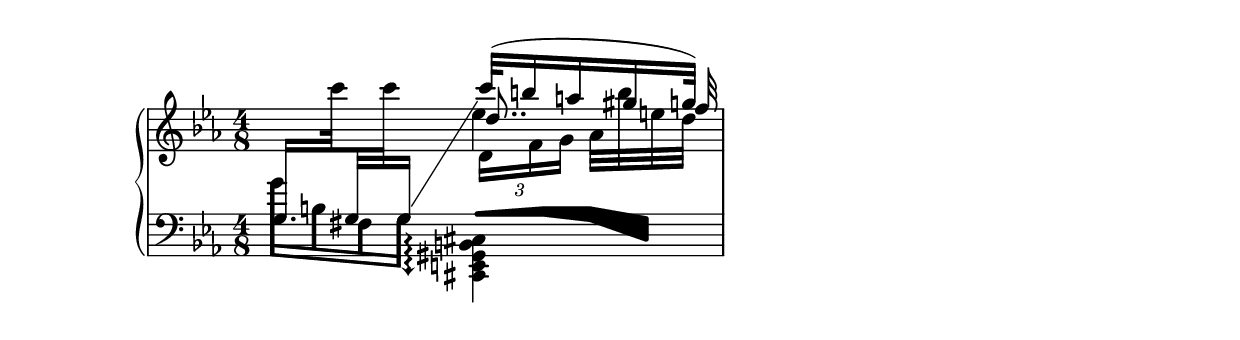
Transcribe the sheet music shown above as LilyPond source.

%% DO NOT EDIT this file manually; it is automatically
%% generated from LSR http://lsr.di.unimi.it
%% Make any changes in LSR itself, or in Documentation/snippets/new/ ,
%% and then run scripts/auxiliar/makelsr.py
%%
%% This file is in the public domain.
\version "2.18.0"

\header {
  lsrtags = "headword"

  texidoc = "
Random complex notation

"
  doctitle = "Screech and Boink"
} % begin verbatim

\score {
  \context PianoStaff <<
    \new Staff = "up" {
      \time 4/8
      \key c \minor
      <<
        {
          \revert Stem.direction
          \change Staff = down
          \set subdivideBeams = ##t
          g16.[
          \change Staff = up
          c'''32
          \change Staff = down
          g32
          \change Staff = up
          c'''32
          \change Staff = down
          g16]
          \change Staff = up
          \stemUp
          \set followVoice = ##t
          c'''32([ b''16 a''16 gis''16 g''32)]
        }
        \\
        { s4 \tuplet 3/2 { d'16[ f' g'] } as'32[ b''32 e'' d''] }
        \\
        { s4 \autoBeamOff d''8.. f''32  }
        \\
        { s4 es''4 }
      >>
    }
    \new Staff = "down" {
      \clef bass
      \key c \minor
      \set subdivideBeams = ##f
      \override Stem.french-beaming = ##t
      \override Beam.beam-thickness = #0.3
      \override Stem.thickness = #4.0
      g'16[ b16 fis16 g16]
      <<
        \makeClusters {
          as16 <as b> <g b> <g cis>
        }
        \\
        {
          \override Staff.Arpeggio.arpeggio-direction = #DOWN
          <cis, e, gis, b, cis>4\arpeggio
        }
      >>
    }
  >>
  \midi {
    \tempo 8 = 60
  }
  \layout {
    ragged-right = ##t
    \context {
      \Staff
      \consists "Horizontal_bracket_engraver"
    }
  }
}
